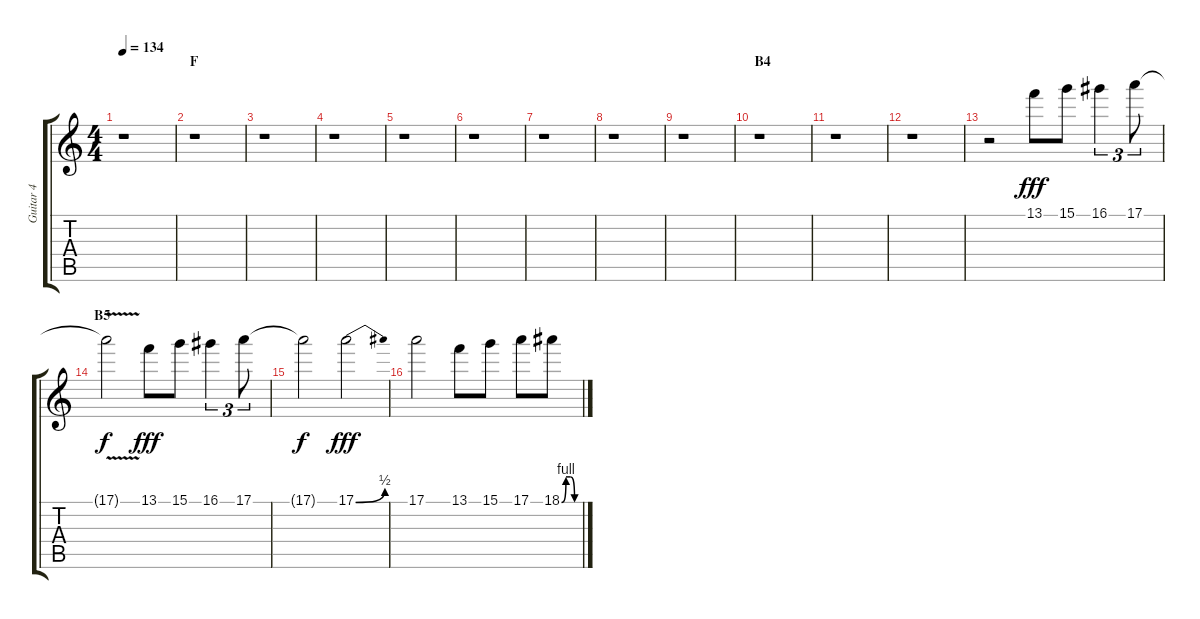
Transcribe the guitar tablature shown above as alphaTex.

\track ("Guitar 4" "Guitar 4") {instrument distortionguitar}
\staff {score tabs}
\tuning (E4 B3 G3 D3 A2 E2) {hide}
\ts (4 4)
\tempo 134
\clef g2
\ks c
r.1{dy fff} |
\section ("" "F")
r.1 |
r.1 |
r.1 |
r.1 |
r.1 |
r.1 |
r.1 |
r.1 |
\section ("" "B4")
r.1 |
r.1 |
r.1 |
r.2 13.1.8 15.1.8 16.1.4{tu (3 2)} 17.1.8{tu (3 2)} |
\section ("" "B5")
17.1{v t}.2{dy f} 13.1.8{dy fff} 15.1.8 16.1.4{tu (3 2)} 17.1.8{tu (3 2)} |
17.1{t}.2{dy f} 17.1{be (bend 0 0 60 2)}.2{dy fff} |
17.1.2 13.1.8 15.1.8 17.1.8 18.1{be (custom 0 0 15 4 30 4 45 0 60 0)}.8
